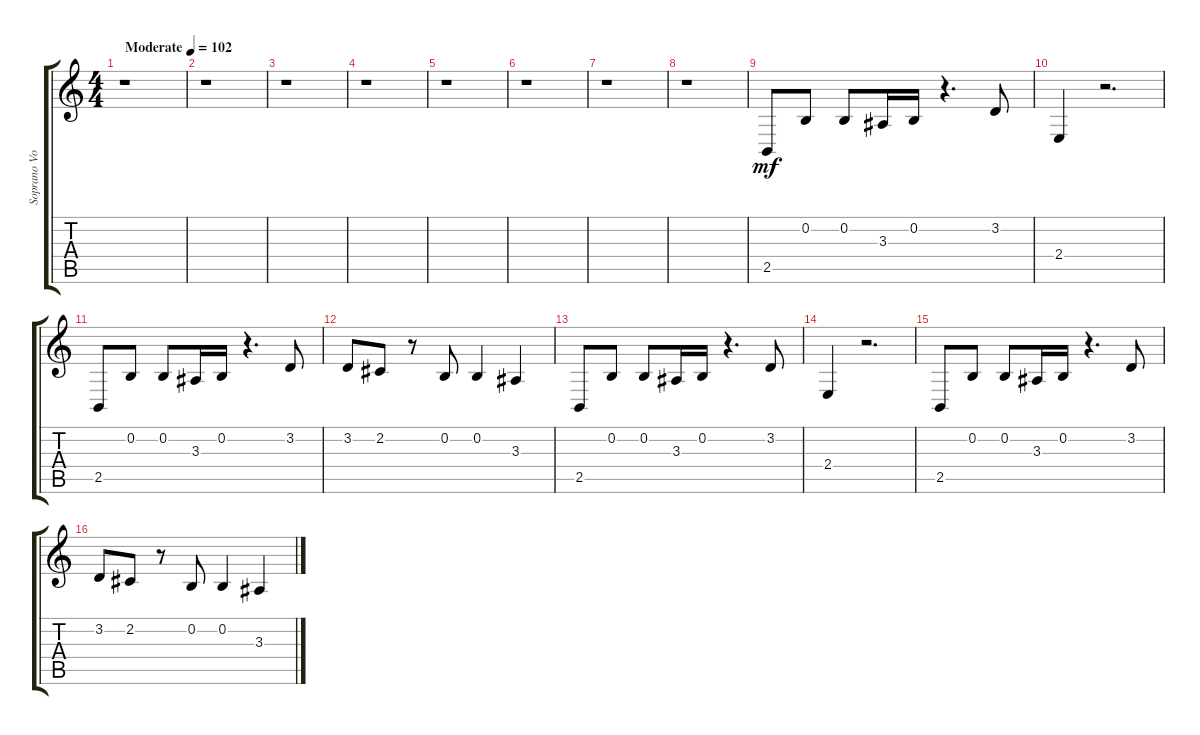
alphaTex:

\track ("Soprano Voice" "Soprano Vo") {instrument voiceoohs}
\staff {score tabs}
\tuning (E4 B3 G3 D3 A2 E2) {hide}
\ts (4 4)
\tempo (102 "Moderate")
\clef g2
\ks c
r.1{dy mf instrument voiceoohs} |
r.1 |
r.1 |
r.1 |
r.1 |
r.1 |
r.1 |
r.1 |
2.5.8{lyrics (0 "") lyrics (1 "") lyrics (2 "") lyrics (3 "") lyrics (4 "")} 0.2.8 0.2.8 3.3.16 0.2.16 r.4{d} 3.2.8 |
2.4.4 r.2{d} |
2.5.8 0.2.8 0.2.8 3.3.16 0.2.16 r.4{d} 3.2.8 |
3.2.8 2.2.8 r.8 0.2.8 0.2.4 3.3.4 |
2.5.8 0.2.8 0.2.8 3.3.16 0.2.16 r.4{d} 3.2.8 |
2.4.4 r.2{d} |
2.5.8 0.2.8 0.2.8 3.3.16 0.2.16 r.4{d} 3.2.8 |
3.2.8 2.2.8 r.8 0.2.8 0.2.4 3.3.4
